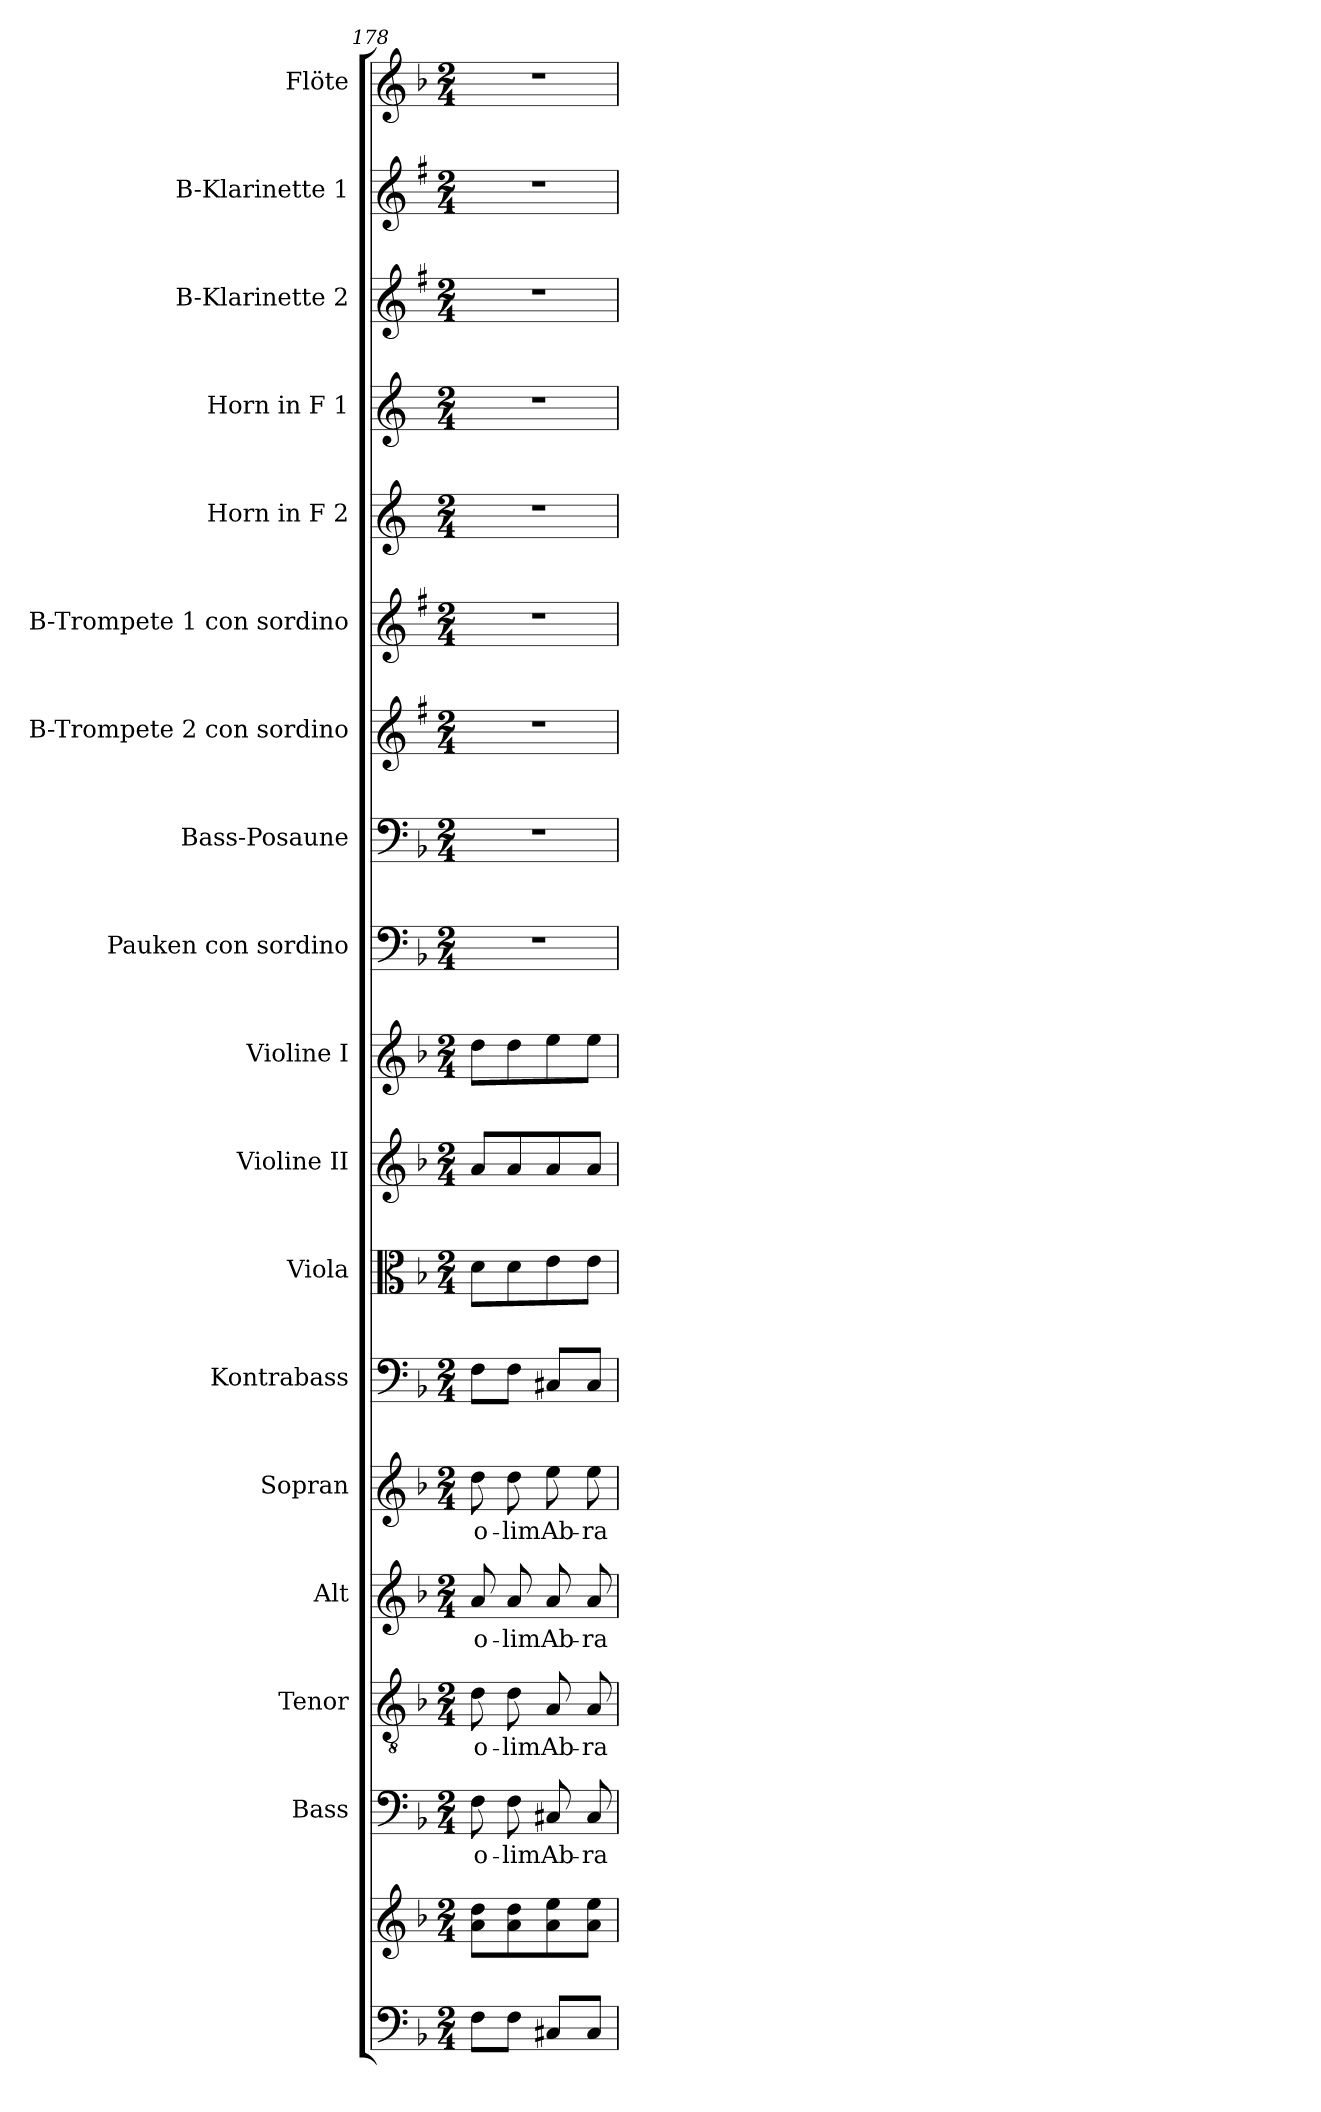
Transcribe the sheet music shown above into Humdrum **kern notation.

**kern	**kern	**kern	**text	**kern	**text	**kern	**text	**kern	**text	**kern	**kern	**kern	**kern	**kern	**kern	**kern	**kern	**kern	**kern	**kern	**kern	**kern
*part18	*part18	*part17	*part17	*part16	*part16	*part15	*part15	*part14	*part14	*part13	*part12	*part11	*part10	*part9	*part8	*part7	*part6	*part5	*part4	*part3	*part2	*part1
*staff19	*staff18	*staff17	*staff17	*staff16	*staff16	*staff15	*staff15	*staff14	*staff14	*staff13	*staff12	*staff11	*staff10	*staff9	*staff8	*staff7	*staff6	*staff5	*staff4	*staff3	*staff2	*staff1
*	*	*I"Bass	*	*I"Tenor	*	*I"Alt	*	*I"Sopran	*	*I"Kontrabass	*I"Viola	*I"Violine II	*I"Violine I	*I"Pauken con sordino	*I"Bass-Posaune	*I"B-Trompete 2 con sordino	*I"B-Trompete 1 con sordino	*I"Horn in F 2	*I"Horn in F 1	*I"B-Klarinette 2	*I"B-Klarinette 1	*I"Flöte
*	*	*I'B.	*	*I'T.	*	*I'A.	*	*I'S.	*	*I'Kb.	*I'Vla.	*I'Vl. II	*I'Vl. I	*I'Pk.	*I'B. Pos.	*I'B Trp. 2	*I'B Trp. 1	*	*	*I'B Kl. 2	*I'B Kl. 1	*I'Fl.
*clefF4	*clefG2	*clefF4	*	*clefGv2	*	*clefG2	*	*clefG2	*	*clefF4	*clefC3	*clefG2	*clefG2	*clefF4	*clefF4	*clefG2	*clefG2	*clefG2	*clefG2	*clefG2	*clefG2	*clefG2
*	*	*	*	*	*	*	*	*	*	*ITrd7c12	*	*	*	*	*	*ITrd1c2	*ITrd1c2	*ITrd4c7	*ITrd4c7	*ITrd1c2	*ITrd1c2	*
*k[b-]	*k[b-]	*k[b-]	*	*k[b-]	*	*k[b-]	*	*k[b-]	*	*k[b-]	*k[b-]	*k[b-]	*k[b-]	*k[b-]	*k[b-]	*k[b-]	*k[b-]	*k[b-]	*k[b-]	*k[b-]	*k[b-]	*k[b-]
*F:	*F:	*F:	*	*F:	*	*F:	*	*F:	*	*F:	*F:	*F:	*F:	*F:	*F:	*F:	*F:	*F:	*F:	*F:	*F:	*F:
*M2/4	*M2/4	*M2/4	*	*M2/4	*	*M2/4	*	*M2/4	*	*M2/4	*M2/4	*M2/4	*M2/4	*M2/4	*M2/4	*M2/4	*M2/4	*M2/4	*M2/4	*M2/4	*M2/4	*M2/4
=178	=178	=178	=178	=178	=178	=178	=178	=178	=178	=178	=178	=178	=178	=178	=178	=178	=178	=178	=178	=178	=178	=178
!	!	!	!LO:LY:b	!	!LO:LY:b	!	!LO:LY:b	!	!LO:LY:b	!	!	!	!	!	!	!	!	!	!	!	!	!
8F\L	8a\ 8dd\L	8F\	o-	8d\	o-	8a/	o-	8dd\	o-	8FF\L	8d\L	8a/L	8dd\L	2r	2r	2r	2r	2r	2r	2r	2r	2r
!	!	!	!LO:LY:b	!	!LO:LY:b	!	!LO:LY:b	!	!LO:LY:b	!	!	!	!	!	!	!	!	!	!	!	!	!
8F\J	8a\ 8dd\	8F\	-lim	8d\	-lim	8a/	-lim	8dd\	-lim	8FF\J	8d\	8a/	8dd\	.	.	.	.	.	.	.	.	.
!	!	!	!LO:LY:b	!	!LO:LY:b	!	!LO:LY:b	!	!LO:LY:b	!	!	!	!	!	!	!	!	!	!	!	!	!
8C#X/L	8a\ 8ee\	8C#X/	Ab-	8A/	Ab-	8a/	Ab-	8ee\	Ab-	8CC#X/L	8e\	8a/	8ee\	.	.	.	.	.	.	.	.	.
!	!	!	!LO:LY:b	!	!LO:LY:b	!	!LO:LY:b	!	!LO:LY:b	!	!	!	!	!	!	!	!	!	!	!	!	!
8C#/J	8a\ 8ee\J	8C#/	-ra-	8A/	-ra-	8a/	-ra-	8ee\	-ra-	8CC#/J	8e\J	8a/J	8ee\J	.	.	.	.	.	.	.	.	.
=	=	=	=	=	=	=	=	=	=	=	=	=	=	=	=	=	=	=	=	=	=	=
*-	*-	*-	*-	*-	*-	*-	*-	*-	*-	*-	*-	*-	*-	*-	*-	*-	*-	*-	*-	*-	*-	*-
